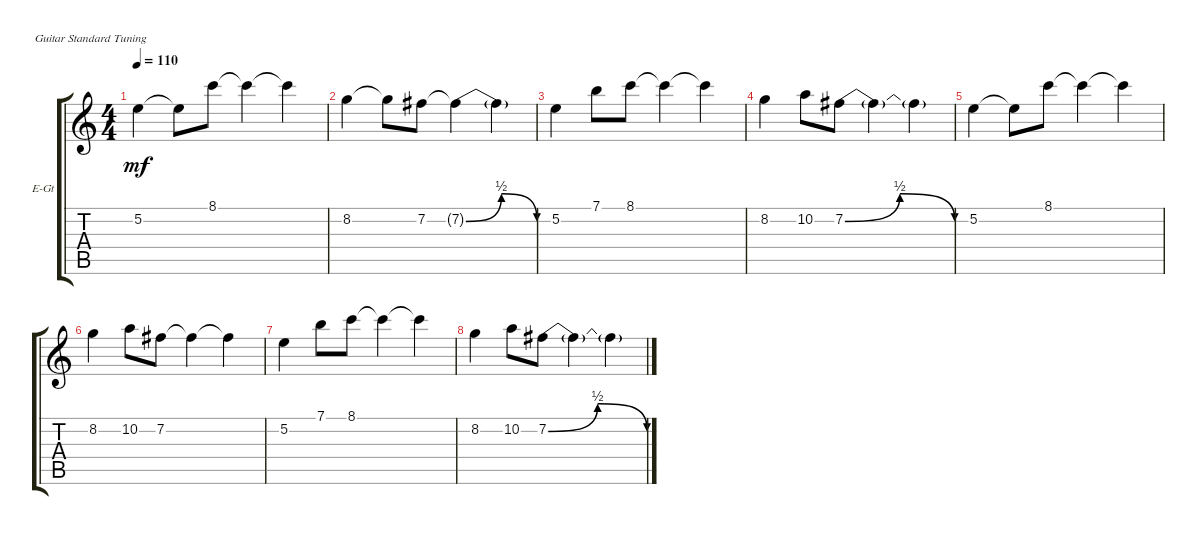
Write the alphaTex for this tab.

\defaultSystemsLayout 4
\bracketExtendMode groupsimilarinstruments
\firstSystemTrackNameOrientation horizontal
\otherSystemsTrackNameOrientation horizontal
\track ("Electric Guitar" "E-Gt") {instrument distortionguitar}
\staff {score tabs}
\tuning (E4 B3 G3 D3 A2 E2)
\ts (4 4)
\tempo 110
\clef g2
\ks c
5.2.4{dy mf} 5.2{t}.8 8.1.8 8.1{t}.4 8.1{t}.4 |
8.2.4 8.2{t}.8 7.2.8 7.2{be (bendrelease 0 0 15.6 2 28.2 2 43.199999999999996 0) t}.4 7.2{t}.4 |
5.2.4 7.1.8 8.1.8 8.1{t}.4 8.1{t}.4 |
8.2.4 10.2.8 7.2{be (bendrelease 0 0 10.2 2 29.4 2 52.8 0)}.8 7.2{t}.4 7.2{t}.4 |
5.2.4 5.2{t}.8 8.1.8 8.1{t}.4 8.1{t}.4 |
8.2.4 10.2.8 7.2.8 7.2{t}.4 7.2{t}.4 |
5.2.4 7.1.8 8.1.8 8.1{t}.4 8.1{t}.4 |
8.2.4 10.2.8 7.2{be (bendrelease 0 0 23.4 2 45 2 59.4 0)}.8 7.2{t}.4 7.2{t}.4
